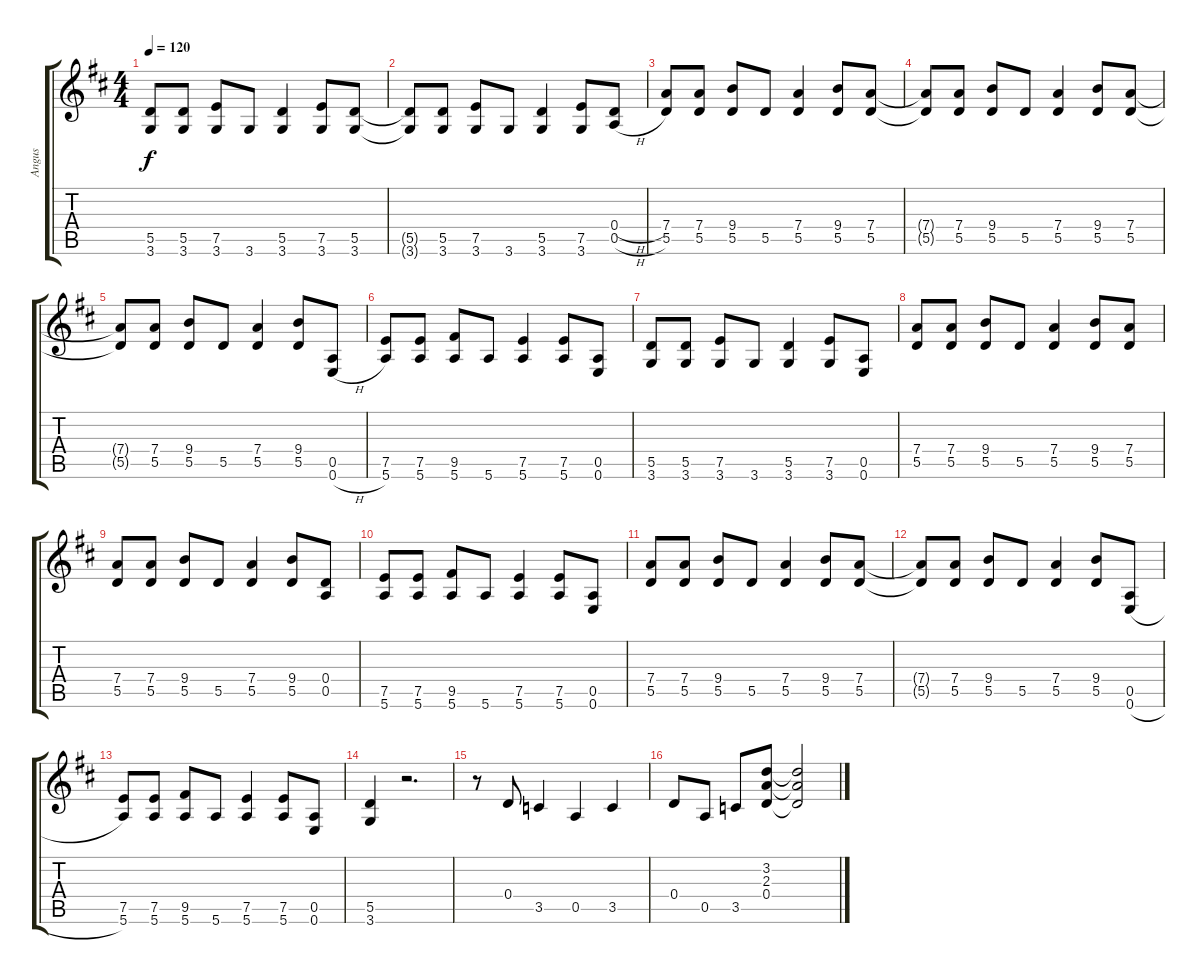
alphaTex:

\track ("Angus" "Angus") {instrument distortionguitar}
\staff {score tabs}
\tuning (E4 B3 G3 D3 A2 E2) {hide}
\ts (4 4)
\tempo 120
\clef g2
\ks d
(5.5 3.6).8{dy f} (5.5 3.6).8 (7.5 3.6).8 3.6.8 (5.5 3.6).4 (7.5 3.6).8 (5.5 3.6).8 |
(5.5{t} 3.6{t}).8 (5.5 3.6).8 (7.5 3.6).8 3.6.8 (5.5 3.6).4 (7.5 3.6).8 (0.4{h} 0.5{h}).8 |
(7.4 5.5).8 (7.4 5.5).8 (9.4 5.5).8 5.5.8 (7.4 5.5).4 (9.4 5.5).8 (7.4 5.5).8 |
(7.4{t} 5.5{t}).8 (7.4 5.5).8 (9.4 5.5).8 5.5.8 (7.4 5.5).4 (9.4 5.5).8 (7.4 5.5).8 |
(7.4{t} 5.5{t}).8 (7.4 5.5).8 (9.4 5.5).8 5.5.8 (7.4 5.5).4 (9.4 5.5).8 (0.5 0.6{h}).8 |
(7.5 5.6).8 (7.5 5.6).8 (9.5 5.6).8 5.6.8 (7.5 5.6).4 (7.5 5.6).8 (0.5 0.6).8 |
(5.5 3.6).8 (5.5 3.6).8 (7.5 3.6).8 3.6.8 (5.5 3.6).4 (7.5 3.6).8 (0.5 0.6).8 |
(7.4 5.5).8 (7.4 5.5).8 (9.4 5.5).8 5.5.8 (7.4 5.5).4 (9.4 5.5).8 (7.4 5.5).8 |
(7.4 5.5).8 (7.4 5.5).8 (9.4 5.5).8 5.5.8 (7.4 5.5).4 (9.4 5.5).8 (0.4 0.5).8 |
(7.5 5.6).8 (7.5 5.6).8 (9.5 5.6).8 5.6.8 (7.5 5.6).4 (7.5 5.6).8 (0.5 0.6).8 |
(7.4 5.5).8 (7.4 5.5).8 (9.4 5.5).8 5.5.8 (7.4 5.5).4 (9.4 5.5).8 (7.4 5.5).8 |
(7.4{t} 5.5{t}).8 (7.4 5.5).8 (9.4 5.5).8 5.5.8 (7.4 5.5).4 (9.4 5.5).8 (0.5 0.6{h}).8 |
(7.5 5.6).8 (7.5 5.6).8 (9.5 5.6).8 5.6.8 (7.5 5.6).4 (7.5 5.6).8 (0.5 0.6).8 |
(5.5 3.6).4 r.2{d} |
r.8 0.4.8 3.5.4 0.5.4 3.5.4 |
0.4.8 0.5.8 3.5.8 (3.2 2.3 0.4).8 (3.2{t} 2.3{t} 0.4{t}).2
